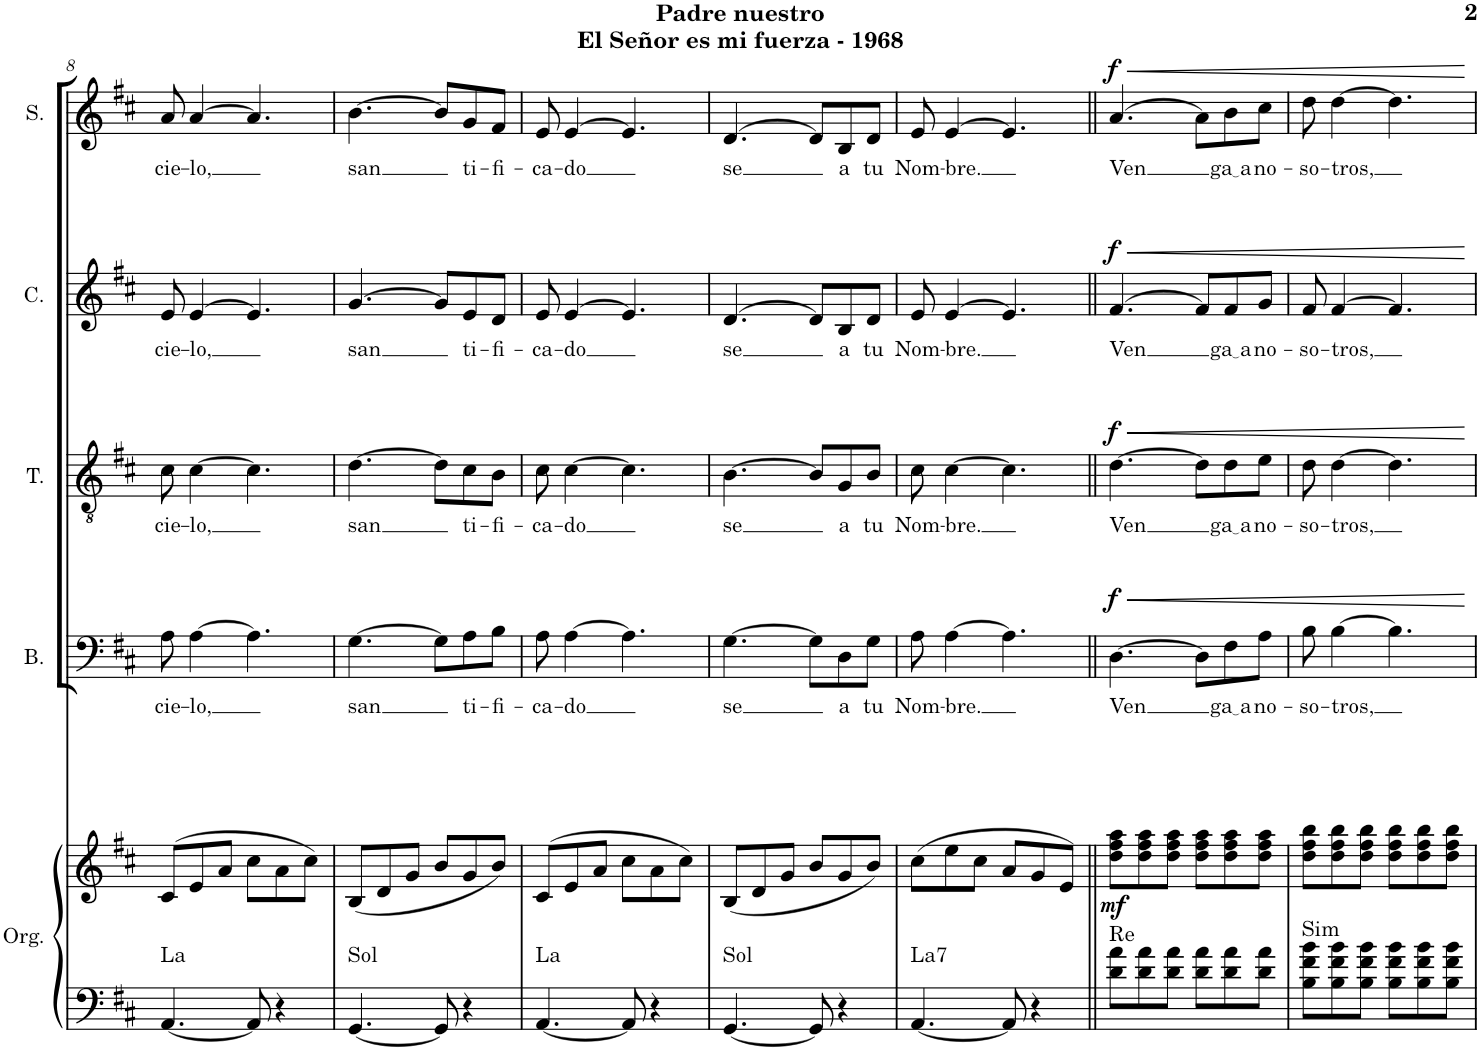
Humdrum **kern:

**kern	**kern	**dynam	**harte	**kern	**text	**dynam	**kern	**text	**dynam	**kern	**text	**dynam	**kern	**text	**dynam
*part5	*part5	*part5	*part5	*part4	*part4	*part4	*part3	*part3	*part3	*part2	*part2	*part2	*part1	*part1	*part1
*staff6	*staff5	*staff5/6	*	*staff4	*staff4	*staff4	*staff3	*staff3	*staff3	*staff2	*staff2	*staff2	*staff1	*staff1	*staff1
*I"Órgano	*	*	*	*I"Bajo	*	*	*I"Tenor	*	*	*I"Contralto	*	*	*I"Soprano	*	*
*	*	*	*	*I'B.	*	*	*I'T.	*	*	*I'C.	*	*	*I'S.	*	*
!!LO:PB:g=z
*clefF4	*clefG2	*	*	*clefF4	*	*	*clefGv2	*	*	*clefG2	*	*	*clefG2	*	*
*k[f#c#]	*k[f#c#]	*	*	*k[f#c#]	*	*	*k[f#c#]	*	*	*k[f#c#]	*	*	*k[f#c#]	*	*
*M6/8	*M6/8	*	*	*M6/8	*	*	*M6/8	*	*	*M6/8	*	*	*M6/8	*	*
=8	=8	=8	=8	=8	=8	=8	=8	=8	=8	=8	=8	=8	=8	=8	=8
!	!	!	!LO:H:kt=La	!	!LO:LY:b	!	!	!LO:LY:b	!	!	!LO:LY:b	!	!	!LO:LY:b	!
[4.AA/	(8c#/L	.	N	8A\	cie-	.	8c#\	cie-	.	8e/	cie-	.	8a/	cie-	.
!	!	!	!	!	!LO:LY:b	!	!	!LO:LY:b	!	!	!LO:LY:b	!	!	!LO:LY:b	!
.	8e/	.	.	[4A\	-lo,	.	[4c#\	-lo,	.	[>4e/	-lo,	.	[>4a/	-lo,	.
.	8a/J	.	.	.	.	.	.	.	.	.	.	.	.	.	.
8AA/]	8cc#\L	.	.	4.A\]	.	.	4.c#\]	.	.	4.e/]	.	.	4.a/]	.	.
4r	8a\	.	.	.	.	.	.	.	.	.	.	.	.	.	.
.	8cc#\J)	.	.	.	.	.	.	.	.	.	.	.	.	.	.
=9	=9	=9	=9	=9	=9	=9	=9	=9	=9	=9	=9	=9	=9	=9	=9
!	!	!	!LO:H:kt=Sol	!	!LO:LY:b	!	!	!LO:LY:b	!	!	!LO:LY:b	!	!	!LO:LY:b	!
[4.GG/	(8B/L	.	N	[4.G\	san	.	[4.d\	san	.	[>4.g/	san	.	[4.b\	san	.
.	8d/	.	.	.	.	.	.	.	.	.	.	.	.	.	.
.	8g/J	.	.	.	.	.	.	.	.	.	.	.	.	.	.
8GG/]	8b/L	.	.	8G\L]	.	.	8d\L]	.	.	8g/L]	.	.	8b/L]	.	.
!	!	!	!	!	!LO:LY:b	!	!	!LO:LY:b	!	!	!LO:LY:b	!	!	!LO:LY:b	!
4r	8g/	.	.	8A\	ti-	.	8c#\	ti-	.	8e/	ti-	.	8g/	ti-	.
!	!	!	!	!	!LO:LY:b	!	!	!LO:LY:b	!	!	!LO:LY:b	!	!	!LO:LY:b	!
.	8b/J)	.	.	8B\J	-fi-	.	8B\J	-fi-	.	8d/J	-fi-	.	8f#/J	-fi-	.
=10	=10	=10	=10	=10	=10	=10	=10	=10	=10	=10	=10	=10	=10	=10	=10
!	!	!	!LO:H:kt=La	!	!LO:LY:b	!	!	!LO:LY:b	!	!	!LO:LY:b	!	!	!LO:LY:b	!
[4.AA/	(8c#/L	.	N	8A\	-ca-	.	8c#\	-ca-	.	8e/	-ca-	.	8e/	-ca-	.
!	!	!	!	!	!LO:LY:b	!	!	!LO:LY:b	!	!	!LO:LY:b	!	!	!LO:LY:b	!
.	8e/	.	.	[4A\	-do	.	[4c#\	-do	.	[>4e/	-do	.	[>4e/	-do	.
.	8a/J	.	.	.	.	.	.	.	.	.	.	.	.	.	.
8AA/]	8cc#\L	.	.	4.A\]	.	.	4.c#\]	.	.	4.e/]	.	.	4.e/]	.	.
4r	8a\	.	.	.	.	.	.	.	.	.	.	.	.	.	.
.	8cc#\J)	.	.	.	.	.	.	.	.	.	.	.	.	.	.
=11	=11	=11	=11	=11	=11	=11	=11	=11	=11	=11	=11	=11	=11	=11	=11
!	!	!	!LO:H:kt=Sol	!	!LO:LY:b	!	!	!LO:LY:b	!	!	!LO:LY:b	!	!	!LO:LY:b	!
[4.GG/	(8B/L	.	N	[4.G\	se	.	[4.B\	se	.	[>4.d/	se	.	[>4.d/	se	.
.	8d/	.	.	.	.	.	.	.	.	.	.	.	.	.	.
.	8g/J	.	.	.	.	.	.	.	.	.	.	.	.	.	.
8GG/]	8b/L	.	.	8G\L]	.	.	8B/L]	.	.	8d/L]	.	.	8d/L]	.	.
!	!	!	!	!	!LO:LY:b	!	!	!LO:LY:b	!	!	!LO:LY:b	!	!	!LO:LY:b	!
4r	8g/	.	.	8D\	a	.	8G/	a	.	8B/	a	.	8B/	a	.
!	!	!	!	!	!LO:LY:b	!	!	!LO:LY:b	!	!	!LO:LY:b	!	!	!LO:LY:b	!
.	8b/J)	.	.	8G\J	tu	.	8B/J	tu	.	8d/J	tu	.	8d/J	tu	.
=12	=12	=12	=12	=12	=12	=12	=12	=12	=12	=12	=12	=12	=12	=12	=12
!	!	!	!LO:H:kt=La7	!	!LO:LY:b	!	!	!LO:LY:b	!	!	!LO:LY:b	!	!	!LO:LY:b	!
[4.AA/	(8cc#\L	.	N	8A\	Nom-	.	8c#\	Nom-	.	8e/	Nom-	.	8e/	Nom-	.
!	!	!	!	!	!LO:LY:b	!	!	!LO:LY:b	!	!	!LO:LY:b	!	!	!LO:LY:b	!
.	8ee\	.	.	[4A\	-bre.	.	[4c#\	-bre.	.	[>4e/	-bre.	.	[>4e/	-bre.	.
.	8cc#\J	.	.	.	.	.	.	.	.	.	.	.	.	.	.
8AA/]	8a/L	.	.	4.A\]	.	.	4.c#\]	.	.	4.e/]	.	.	4.e/]	.	.
4r	8g/	.	.	.	.	.	.	.	.	.	.	.	.	.	.
.	8e/J)	.	.	.	.	.	.	.	.	.	.	.	.	.	.
=13||	=13||	=13||	=13||	=13||	=13||	=13||	=13||	=13||	=13||	=13||	=13||	=13||	=13||	=13||	=13||
!	!	!LO:DY:b	!	!	!LO:LY:b	!LO:HP:b	!	!LO:LY:b	!LO:HP:b	!	!LO:LY:b	!LO:HP:b	!	!LO:LY:b	!LO:HP:b
!	!	!	!LO:H:kt=Re	!	!	!LO:DY:n=1:a	!	!	!LO:DY:n=1:a	!	!	!LO:DY:n=1:a	!	!	!LO:DY:n=1:a
8d\ 8a\L	8dd\ 8ff#\ 8aa\L	mf	N	[4.D\	Ven	< f	[4.d\	Ven	< f	[>4.f#/	Ven	< f	[4.a/	Ven	< f
8d\ 8a\	8dd\ 8ff#\ 8aa\	.	.	.	.	.	.	.	.	.	.	.	.	.	.
8d\ 8a\J	8dd\ 8ff#\ 8aa\J	.	.	.	.	.	.	.	.	.	.	.	.	.	.
8d\ 8a\L	8dd\ 8ff#\ 8aa\L	.	.	8D\L]	.	.	8d\L]	.	.	8f#/L]	.	.	8a\L]	.	.
!	!	!	!	!	!LO:LY:b	!	!	!LO:LY:b	!	!	!LO:LY:b	!	!	!LO:LY:b	!
8d\ 8a\	8dd\ 8ff#\ 8aa\	.	.	8F#\	ga a	.	8d\	ga a	.	8f#/	ga a	.	8b\	ga a	.
!	!	!	!	!	!LO:LY:b	!	!	!LO:LY:b	!	!	!LO:LY:b	!	!	!LO:LY:b	!
8d\ 8a\J	8dd\ 8ff#\ 8aa\J	.	.	8A\J	no-	.	8e\J	no-	.	8g/J	no-	.	8cc#\J	no-	.
=14	=14	=14	=14	=14	=14	=14	=14	=14	=14	=14	=14	=14	=14	=14	=14
!	!	!	!LO:H:kt=Sim	!	!LO:LY:b	!	!	!LO:LY:b	!	!	!LO:LY:b	!	!	!LO:LY:b	!
8B\ 8f#\ 8b\L	8dd\ 8ff#\ 8bb\L	.	N	8B\	-so-	.	8d\	-so-	.	8f#/	-so-	.	8dd\	-so-	.
!	!	!	!	!	!LO:LY:b	!	!	!LO:LY:b	!	!	!LO:LY:b	!	!	!LO:LY:b	!
8B\ 8f#\ 8b\	8dd\ 8ff#\ 8bb\	.	.	[4B\	-tros,	.	[4d\	-tros,	.	[>4f#/	-tros,	.	[4dd\	-tros,	.
8B\ 8f#\ 8b\J	8dd\ 8ff#\ 8bb\J	.	.	.	.	.	.	.	.	.	.	.	.	.	.
8B\ 8f#\ 8b\L	8dd\ 8ff#\ 8bb\L	.	.	4.B\]	.	.	4.d\]	.	.	4.f#/]	.	.	4.dd\]	.	.
8B\ 8f#\ 8b\	8dd\ 8ff#\ 8bb\	.	.	.	.	.	.	.	.	.	.	.	.	.	.
8B\ 8f#\ 8b\J	8dd\ 8ff#\ 8bb\J	.	.	.	.	.	.	.	.	.	.	.	.	.	.
.	.	.	.	.	.	[	.	.	[	.	.	[	.	.	[
=	=	=	=	=	=	=	=	=	=	=	=	=	=	=	=
*-	*-	*-	*-	*-	*-	*-	*-	*-	*-	*-	*-	*-	*-	*-	*-
